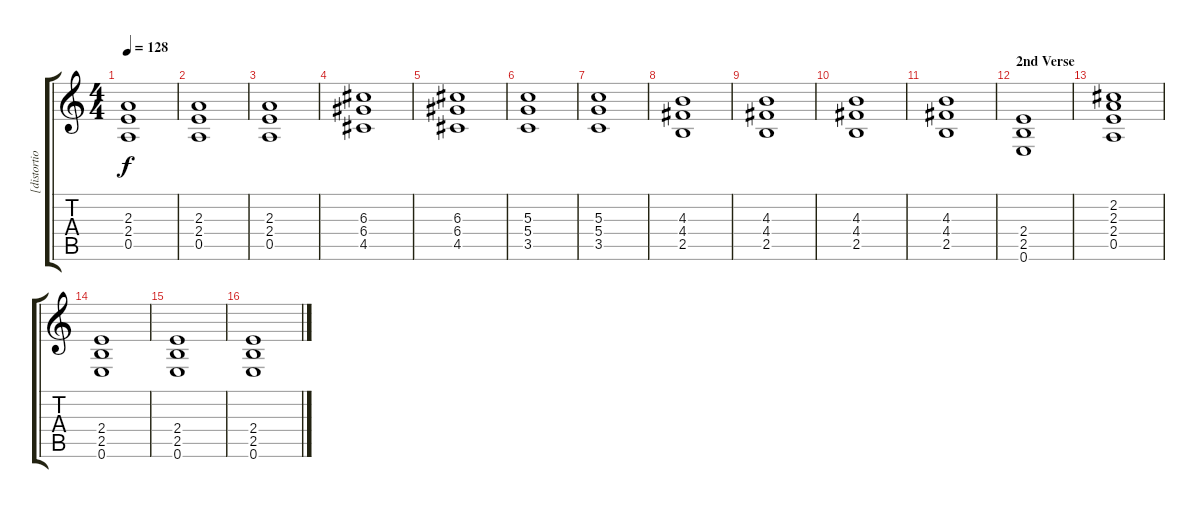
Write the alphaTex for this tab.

\track ("[distortion effects]" "[distortio") {instrument overdrivenguitar}
\staff {score tabs}
\tuning (E4 B3 G3 D3 A2 E2) {hide}
\ts (4 4)
\tempo 128
\clef g2
\ks c
(2.3 2.4 0.5).1{dy f} |
(2.3 2.4 0.5).1 |
(2.3 2.4 0.5).1 |
(6.3 6.4 4.5).1 |
(6.3 6.4 4.5).1 |
(5.3 5.4 3.5).1 |
(5.3 5.4 3.5).1 |
(4.3 4.4 2.5).1 |
(4.3 4.4 2.5).1 |
(4.3 4.4 2.5).1 |
(4.3 4.4 2.5).1 |
\section ("" "2nd Verse")
(2.4 2.5 0.6).1 |
(2.2 2.3 2.4 0.5).1 |
(2.4 2.5 0.6).1 |
(2.4 2.5 0.6).1 |
(2.4 2.5 0.6).1
